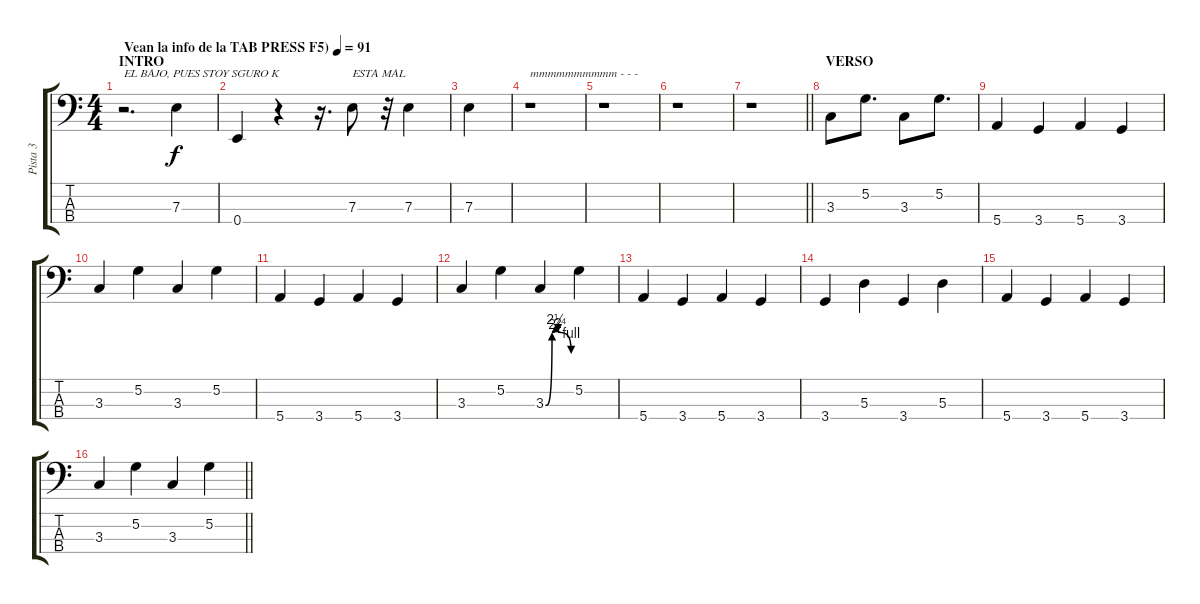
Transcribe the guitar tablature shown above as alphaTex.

\track ("Pista 3" "Pista 3") {instrument electricbassfinger}
\staff {score tabs}
\tuning (G2 D2 A1 E1) {hide}
\ts (4 4)
\section ("" "INTRO")
\tempo (91 "Vean la info de la TAB PRESS F5)")
\clef f4
\ks c
r.2{d txt "EL BAJO, PUES STOY SGURO K" dy f instrument electricbassfinger} 7.3.4 |
0.4.4 r.4 r.16{d} 7.3.8{txt "ESTA MAL"} r.32 7.3.4 |
7.3.4 |
r.1{txt "mmmmmmmmmm - - -"} |
r.1 |
r.1 |
\barLineRight lightlight
r.1 |
\section ("" "VERSO")
3.3.8 5.2.8{d} 3.3.8 5.2.8{d} |
5.4.4 3.4.4 5.4.4 3.4.4 |
3.3.4 5.2.4 3.3.4 5.2.4 |
5.4.4 3.4.4 5.4.4 3.4.4 |
3.3.4 5.2.4 3.3{be (custom 0 0 15 8 24 9 29 8 60 4)}.4 5.2.4 |
5.4.4 3.4.4 5.4.4 3.4.4 |
3.4.4 5.3.4 3.4.4 5.3.4 |
5.4.4 3.4.4 5.4.4 3.4.4 |
\barLineRight lightlight
3.3.4 5.2.4 3.3.4 5.2.4
